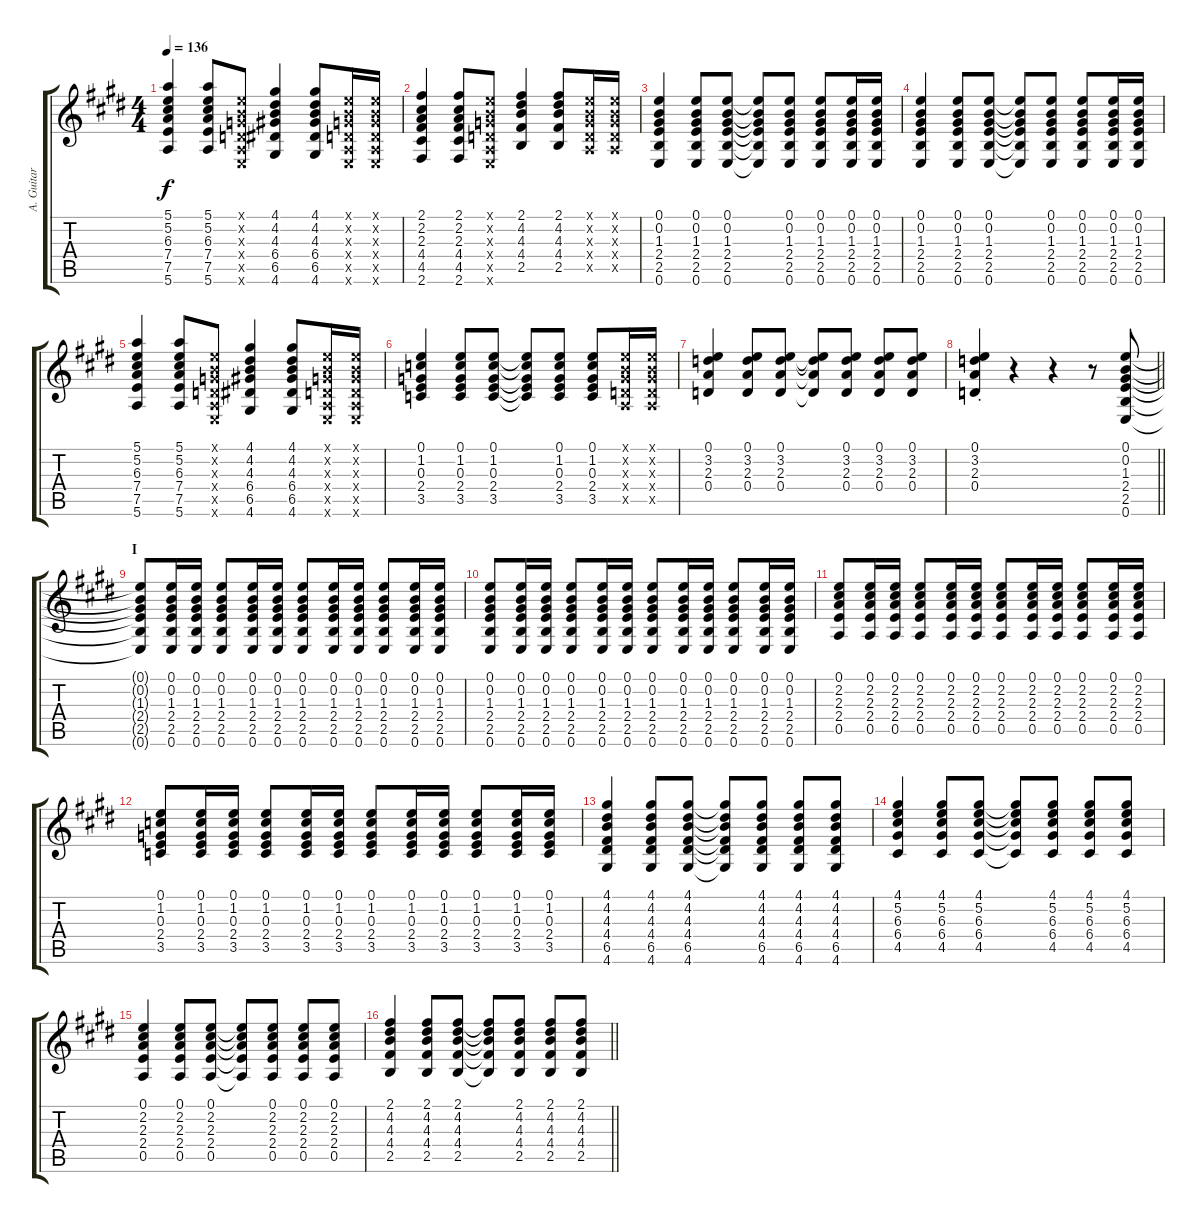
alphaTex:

\track ("A. Guitar" "A. Guitar") {instrument acousticguitarsteel}
\staff {score tabs}
\tuning (E4 B3 G3 D3 A2 E2) {hide}
\ts (4 4)
\tempo 136
\clef g2
\ks e
(5.1 5.2 6.3 7.4 7.5 5.6).4{dy f} (5.1 5.2 6.3 7.4 7.5 5.6).8 (0.1{x} 0.2{x} 0.3{x} 0.4{x} 0.5{x} 0.6{x}).8 (4.1 4.2 4.3 6.4 6.5 4.6).4 (4.1 4.2 4.3 6.4 6.5 4.6).8 (0.1{x} 0.2{x} 0.3{x} 0.4{x} 0.5{x} 0.6{x}).16 (0.1{x} 0.2{x} 0.3{x} 0.4{x} 0.5{x} 0.6{x}).16 |
(2.1 2.2 2.3 4.4 4.5 2.6).4 (2.1 2.2 2.3 4.4 4.5 2.6).8 (0.1{x} 0.2{x} 0.3{x} 0.4{x} 0.5{x} 0.6{x}).8 (2.1 4.2 4.3 4.4 2.5).4 (2.1 4.2 4.3 4.4 2.5).8 (0.1{x} 0.2{x} 0.3{x} 0.4{x} 0.5{x}).16 (0.1{x} 0.2{x} 0.3{x} 0.4{x} 0.5{x}).16 |
(0.1 0.2 1.3 2.4 2.5 0.6).4 (0.1 0.2 1.3 2.4 2.5 0.6).8 (0.1 0.2 1.3 2.4 2.5 0.6).8 (0.1{t} 0.2{t} 1.3{t} 2.4{t} 2.5{t} 0.6{t}).8 (0.1 0.2 1.3 2.4 2.5 0.6).8 (0.1 0.2 1.3 2.4 2.5 0.6).8 (0.1 0.2 1.3 2.4 2.5 0.6).16 (0.1 0.2 1.3 2.4 2.5 0.6).16 |
(0.1 0.2 1.3 2.4 2.5 0.6).4 (0.1 0.2 1.3 2.4 2.5 0.6).8 (0.1 0.2 1.3 2.4 2.5 0.6).8 (0.1{t} 0.2{t} 1.3{t} 2.4{t} 2.5{t} 0.6{t}).8 (0.1 0.2 1.3 2.4 2.5 0.6).8 (0.1 0.2 1.3 2.4 2.5 0.6).8 (0.1 0.2 1.3 2.4 2.5 0.6).16 (0.1 0.2 1.3 2.4 2.5 0.6).16 |
(5.1 5.2 6.3 7.4 7.5 5.6).4 (5.1 5.2 6.3 7.4 7.5 5.6).8 (0.1{x} 0.2{x} 0.3{x} 0.4{x} 0.5{x} 0.6{x}).8 (4.1 4.2 4.3 6.4 6.5 4.6).4 (4.1 4.2 4.3 6.4 6.5 4.6).8 (0.1{x} 0.2{x} 0.3{x} 0.4{x} 0.5{x} 0.6{x}).16 (0.1{x} 0.2{x} 0.3{x} 0.4{x} 0.5{x} 0.6{x}).16 |
(0.1 1.2 0.3 2.4 3.5).4 (0.1 1.2 0.3 2.4 3.5).8 (0.1 1.2 0.3 2.4 3.5).8 (0.1{t} 1.2{t} 0.3{t} 2.4{t} 3.5{t}).8 (0.1 1.2 0.3 2.4 3.5).8 (0.1 1.2 0.3 2.4 3.5).8 (0.1{x} 0.2{x} 0.3{x} 0.4{x} 0.5{x}).16 (0.1{x} 0.2{x} 0.3{x} 0.4{x} 0.5{x}).16 |
(0.1 3.2 2.3 0.4).4 (0.1 3.2 2.3 0.4).8 (0.1 3.2 2.3 0.4).8 (0.1{t} 3.2{t} 2.3{t} 0.4{t}).8 (0.1 3.2 2.3 0.4).8 (0.1 3.2 2.3 0.4).8 (0.1 3.2 2.3 0.4).8 |
\barLineRight lightlight
(0.1{st} 3.2{st} 2.3{st} 0.4{st}).4 r.4 r.4 r.8 (0.1 0.2 1.3 2.4 2.5 0.6).8 |
\section ("" "I")
(0.1{t} 0.2{t} 1.3{t} 2.4{t} 2.5{t} 0.6{t}).8 (0.1 0.2 1.3 2.4 2.5 0.6).16 (0.1 0.2 1.3 2.4 2.5 0.6).16 (0.1 0.2 1.3 2.4 2.5 0.6).8 (0.1 0.2 1.3 2.4 2.5 0.6).16 (0.1 0.2 1.3 2.4 2.5 0.6).16 (0.1 0.2 1.3 2.4 2.5 0.6).8 (0.1 0.2 1.3 2.4 2.5 0.6).16 (0.1 0.2 1.3 2.4 2.5 0.6).16 (0.1 0.2 1.3 2.4 2.5 0.6).8 (0.1 0.2 1.3 2.4 2.5 0.6).16 (0.1 0.2 1.3 2.4 2.5 0.6).16 |
(0.1 0.2 1.3 2.4 2.5 0.6).8 (0.1 0.2 1.3 2.4 2.5 0.6).16 (0.1 0.2 1.3 2.4 2.5 0.6).16 (0.1 0.2 1.3 2.4 2.5 0.6).8 (0.1 0.2 1.3 2.4 2.5 0.6).16 (0.1 0.2 1.3 2.4 2.5 0.6).16 (0.1 0.2 1.3 2.4 2.5 0.6).8 (0.1 0.2 1.3 2.4 2.5 0.6).16 (0.1 0.2 1.3 2.4 2.5 0.6).16 (0.1 0.2 1.3 2.4 2.5 0.6).8 (0.1 0.2 1.3 2.4 2.5 0.6).16 (0.1 0.2 1.3 2.4 2.5 0.6).16 |
(0.1 2.2 2.3 2.4 0.5).8 (0.1 2.2 2.3 2.4 0.5).16 (0.1 2.2 2.3 2.4 0.5).16 (0.1 2.2 2.3 2.4 0.5).8 (0.1 2.2 2.3 2.4 0.5).16 (0.1 2.2 2.3 2.4 0.5).16 (0.1 2.2 2.3 2.4 0.5).8 (0.1 2.2 2.3 2.4 0.5).16 (0.1 2.2 2.3 2.4 0.5).16 (0.1 2.2 2.3 2.4 0.5).8 (0.1 2.2 2.3 2.4 0.5).16 (0.1 2.2 2.3 2.4 0.5).16 |
(0.1 1.2 0.3 2.4 3.5).8 (0.1 1.2 0.3 2.4 3.5).16 (0.1 1.2 0.3 2.4 3.5).16 (0.1 1.2 0.3 2.4 3.5).8 (0.1 1.2 0.3 2.4 3.5).16 (0.1 1.2 0.3 2.4 3.5).16 (0.1 1.2 0.3 2.4 3.5).8 (0.1 1.2 0.3 2.4 3.5).16 (0.1 1.2 0.3 2.4 3.5).16 (0.1 1.2 0.3 2.4 3.5).8 (0.1 1.2 0.3 2.4 3.5).16 (0.1 1.2 0.3 2.4 3.5).16 |
(4.1 4.2 4.3 4.4 6.5 4.6).4 (4.1 4.2 4.3 4.4 6.5 4.6).8 (4.1 4.2 4.3 4.4 6.5 4.6).8 (4.1{t} 4.2{t} 4.3{t} 4.4{t} 6.5{t} 4.6{t}).8 (4.1 4.2 4.3 4.4 6.5 4.6).8 (4.1 4.2 4.3 4.4 6.5 4.6).8 (4.1 4.2 4.3 4.4 6.5 4.6).8 |
(4.1 5.2 6.3 6.4 4.5).4 (4.1 5.2 6.3 6.4 4.5).8 (4.1 5.2 6.3 6.4 4.5).8 (4.1{t} 5.2{t} 6.3{t} 6.4{t} 4.5{t}).8 (4.1 5.2 6.3 6.4 4.5).8 (4.1 5.2 6.3 6.4 4.5).8 (4.1 5.2 6.3 6.4 4.5).8 |
(0.1 2.2 2.3 2.4 0.5).4 (0.1 2.2 2.3 2.4 0.5).8 (0.1 2.2 2.3 2.4 0.5).8 (0.1{t} 2.2{t} 2.3{t} 2.4{t} 0.5{t}).8 (0.1 2.2 2.3 2.4 0.5).8 (0.1 2.2 2.3 2.4 0.5).8 (0.1 2.2 2.3 2.4 0.5).8 |
\barLineRight lightlight
(2.1 4.2 4.3 4.4 2.5).4 (2.1 4.2 4.3 4.4 2.5).8 (2.1 4.2 4.3 4.4 2.5).8 (2.1{t} 4.2{t} 4.3{t} 4.4{t} 2.5{t}).8 (2.1 4.2 4.3 4.4 2.5).8 (2.1 4.2 4.3 4.4 2.5).8 (2.1 4.2 4.3 4.4 2.5).8
